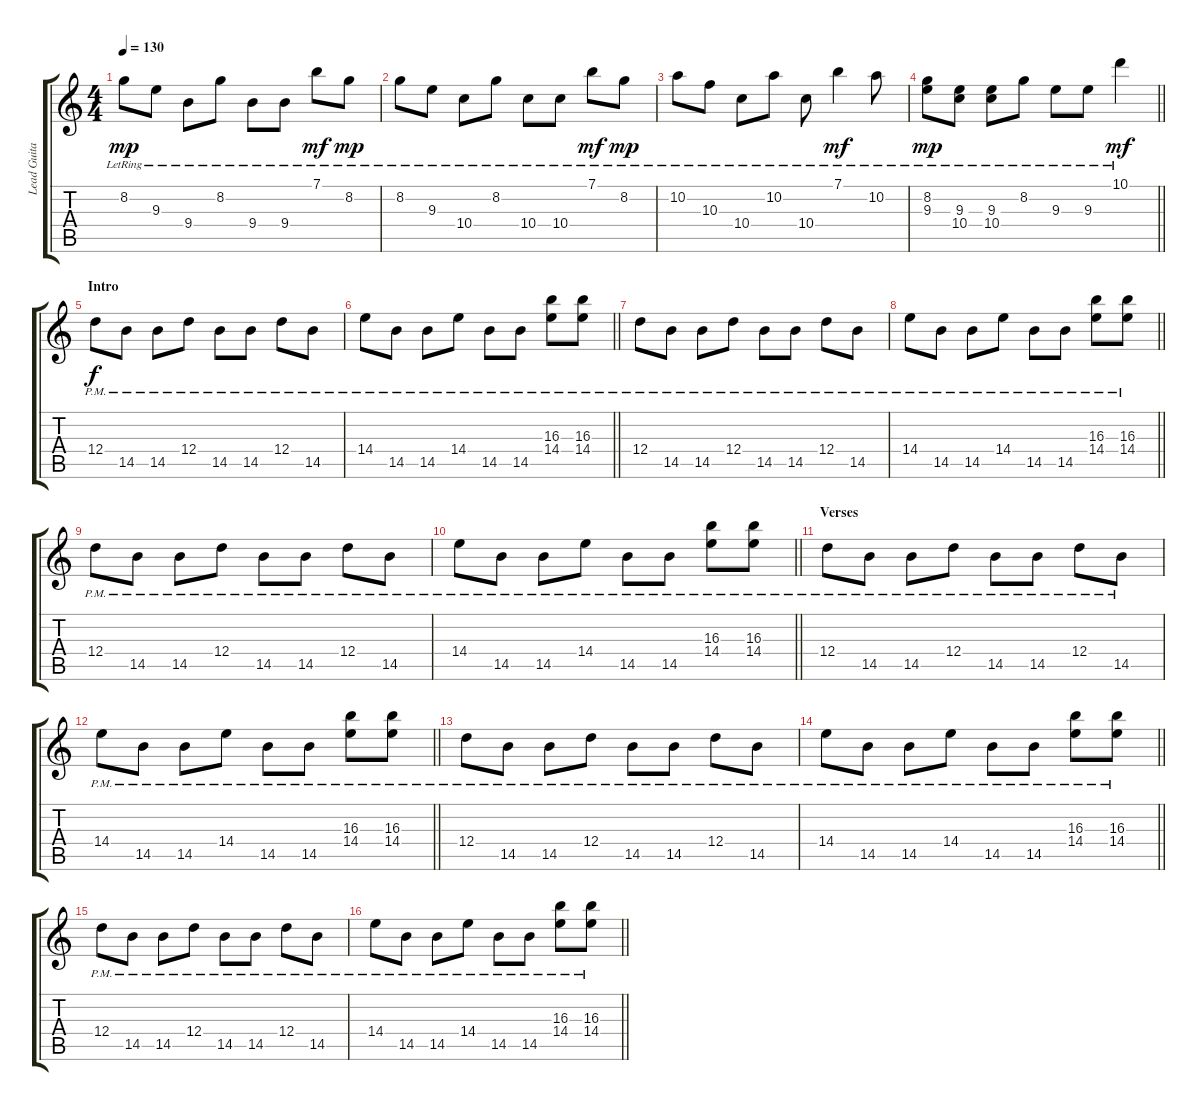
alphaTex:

\track ("Lead Guitar" "Lead Guita") {instrument overdrivenguitar}
\staff {score tabs}
\tuning (E4 B3 G3 D3 A2 E2) {hide}
\ts (4 4)
\tempo 130
\clef g2
\ks c
8.2{lr}.8{dy mp} 9.3{lr}.8 9.4{lr}.8 8.2{lr}.8 9.4{lr}.8 9.4{lr}.8 7.1{lr}.8{dy mf} 8.2{lr}.8{dy mp} |
8.2{lr}.8 9.3{lr}.8 10.4{lr}.8 8.2{lr}.8 10.4{lr}.8 10.4{lr}.8 7.1{lr}.8{dy mf} 8.2{lr}.8{dy mp} |
10.2{lr}.8 10.3{lr}.8 10.4{lr}.8 10.2{lr}.8 10.4{lr}.8 7.1{lr}.4{dy mf} 10.2{lr}.8 |
\barLineRight lightlight
(8.2{lr} 9.3).8{dy mp} (9.3{lr} 10.4).8 (9.3{lr} 10.4).8 8.2{lr}.8 9.3{lr}.8 9.3{lr}.8 10.1{lr}.4{dy mf} |
\section ("" "Intro")
12.4{pm}.8{dy f} 14.5{pm}.8 14.5{pm}.8 12.4{pm}.8 14.5{pm}.8 14.5{pm}.8 12.4{pm}.8 14.5{pm}.8 |
\barLineRight lightlight
14.4{pm}.8 14.5{pm}.8 14.5{pm}.8 14.4{pm}.8 14.5{pm}.8 14.5{pm}.8 (16.3{pm} 14.4{pm}).8 (16.3{pm} 14.4{pm}).8 |
12.4{pm}.8 14.5{pm}.8 14.5{pm}.8 12.4{pm}.8 14.5{pm}.8 14.5{pm}.8 12.4{pm}.8 14.5{pm}.8 |
\barLineRight lightlight
14.4{pm}.8 14.5{pm}.8 14.5{pm}.8 14.4{pm}.8 14.5{pm}.8 14.5{pm}.8 (16.3{pm} 14.4{pm}).8 (16.3{pm} 14.4{pm}).8 |
12.4{pm}.8 14.5{pm}.8 14.5{pm}.8 12.4{pm}.8 14.5{pm}.8 14.5{pm}.8 12.4{pm}.8 14.5{pm}.8 |
\barLineRight lightlight
14.4{pm}.8 14.5{pm}.8 14.5{pm}.8 14.4{pm}.8 14.5{pm}.8 14.5{pm}.8 (16.3{pm} 14.4{pm}).8 (16.3{pm} 14.4{pm}).8 |
\section ("" "Verses")
12.4{pm}.8 14.5{pm}.8 14.5{pm}.8 12.4{pm}.8 14.5{pm}.8 14.5{pm}.8 12.4{pm}.8 14.5{pm}.8 |
\barLineRight lightlight
14.4{pm}.8 14.5{pm}.8 14.5{pm}.8 14.4{pm}.8 14.5{pm}.8 14.5{pm}.8 (16.3{pm} 14.4{pm}).8 (16.3{pm} 14.4{pm}).8 |
12.4{pm}.8 14.5{pm}.8 14.5{pm}.8 12.4{pm}.8 14.5{pm}.8 14.5{pm}.8 12.4{pm}.8 14.5{pm}.8 |
\barLineRight lightlight
14.4{pm}.8 14.5{pm}.8 14.5{pm}.8 14.4{pm}.8 14.5{pm}.8 14.5{pm}.8 (16.3{pm} 14.4{pm}).8 (16.3{pm} 14.4{pm}).8 |
12.4{pm}.8 14.5{pm}.8 14.5{pm}.8 12.4{pm}.8 14.5{pm}.8 14.5{pm}.8 12.4{pm}.8 14.5{pm}.8 |
\barLineRight lightlight
14.4{pm}.8 14.5{pm}.8 14.5{pm}.8 14.4{pm}.8 14.5{pm}.8 14.5{pm}.8 (16.3{pm} 14.4{pm}).8 (16.3{pm} 14.4{pm}).8
